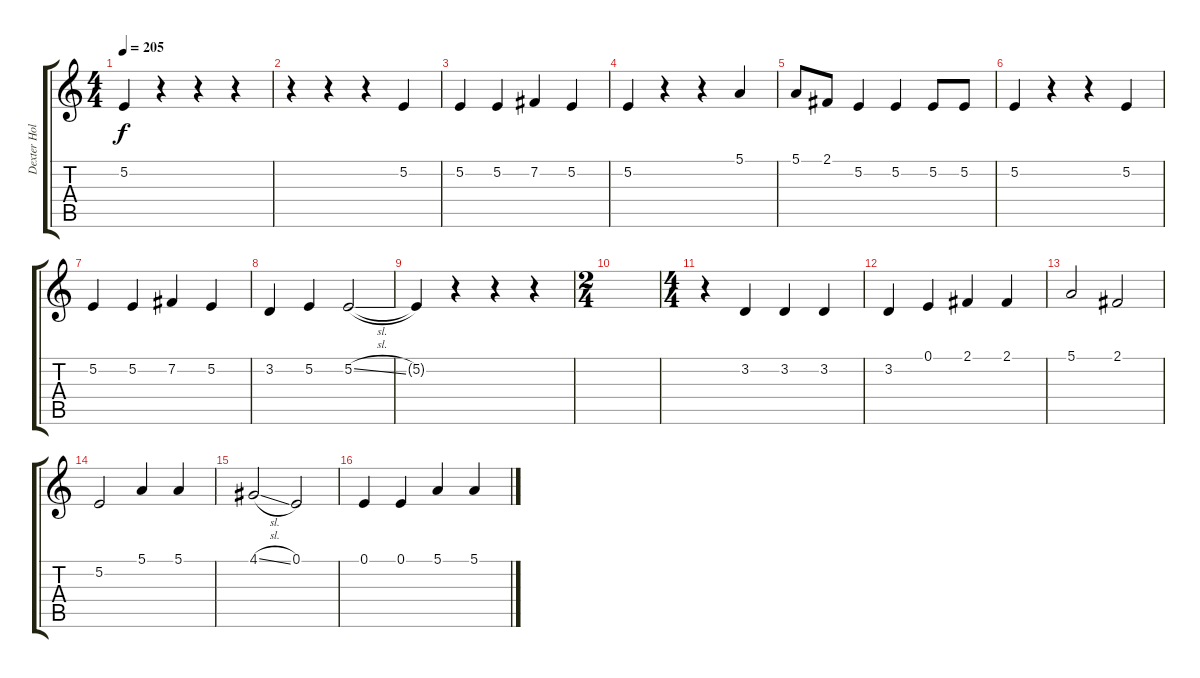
\track ("Dexter Holland - Vocals" "Dexter Hol") {instrument altosax}
\staff {score tabs}
\tuning (E4 B3 G3 D3 A2 E2) {hide}
\ts (4 4)
\tempo 205
\clef g2
\ks c
5.2{t}.4{dy f} r.4 r.4 r.4 |
r.4 r.4 r.4 5.2.4 |
5.2.4 5.2.4 7.2.4 5.2.4 |
5.2.4 r.4 r.4 5.1.4 |
5.1.8 2.1.8 5.2.4 5.2.4 5.2.8 5.2.8 |
5.2.4 r.4 r.4 5.2.4 |
5.2.4 5.2.4 7.2.4 5.2.4 |
3.2.4 5.2.4 5.2{sl}.2 |
5.2{t}.4 r.4 r.4 r.4 |
\ts (2 4)
|
\ts (4 4)
r.4 3.2.4 3.2.4 3.2.4 |
3.2.4 0.1.4 2.1.4 2.1.4 |
5.1.2 2.1.2 |
5.2.2 5.1.4 5.1.4 |
4.1{sl}.2 0.1.2 |
0.1.4 0.1.4 5.1.4 5.1.4
